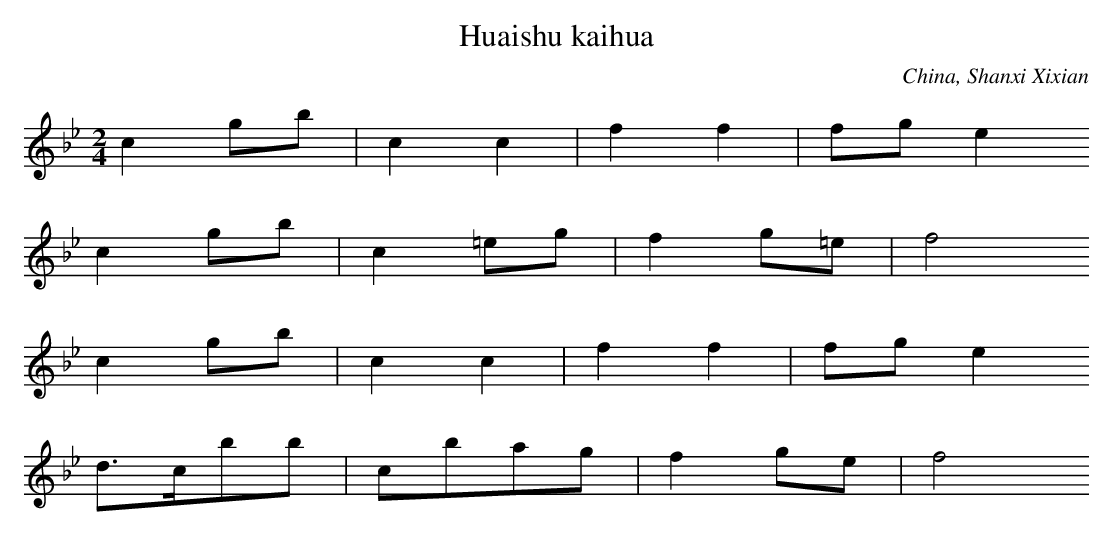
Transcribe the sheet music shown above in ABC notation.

X:1
T: Huaishu kaihua
O: China, Shanxi Xixian
M: 2/4
L: 1/16
K: Bb
c4g2b2 | c4c4 | f4f4 | f2g2e4
c4g2b2 | c4=e2g2 | f4g2=e2 | f8
c4g2b2 | c4c4 | f4f4 | f2g2e4
d3cb2b2 | c2b2a2g2 | f4g2e2 | f8
